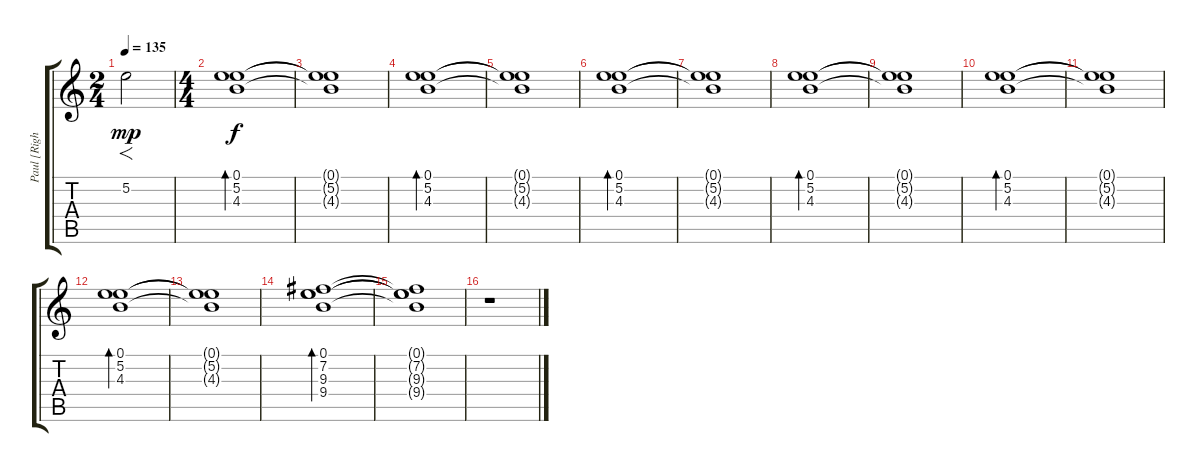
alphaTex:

\track ("Paul [Right]" "Paul [Righ") {instrument overdrivenguitar}
\staff {score tabs}
\tuning (E4 B3 G3 D3 A2 E2) {hide}
\ts (2 4)
\tempo 135
\clef g2
\ks c
5.2.2{f dy mp instrument overdrivenguitar} |
\ts (4 4)
(0.1 5.2 4.3).1{bd 240 dy f volume 6 balance 16 instrument overdrivenguitar} |
(0.1{t} 5.2{t} 4.3{t}).1 |
(0.1 5.2 4.3).1{bd 240} |
(0.1{t} 5.2{t} 4.3{t}).1 |
(0.1 5.2 4.3).1{bd 240} |
(0.1{t} 5.2{t} 4.3{t}).1 |
(0.1 5.2 4.3).1{bd 240} |
(0.1{t} 5.2{t} 4.3{t}).1 |
(0.1 5.2 4.3).1{bd 240} |
(0.1{t} 5.2{t} 4.3{t}).1 |
(0.1 5.2 4.3).1{bd 240} |
(0.1{t} 5.2{t} 4.3{t}).1 |
(0.1 7.2 9.3 9.4).1{bd 240} |
(0.1{t} 7.2{t} 9.3{t} 9.4{t}).1 |
r.1
